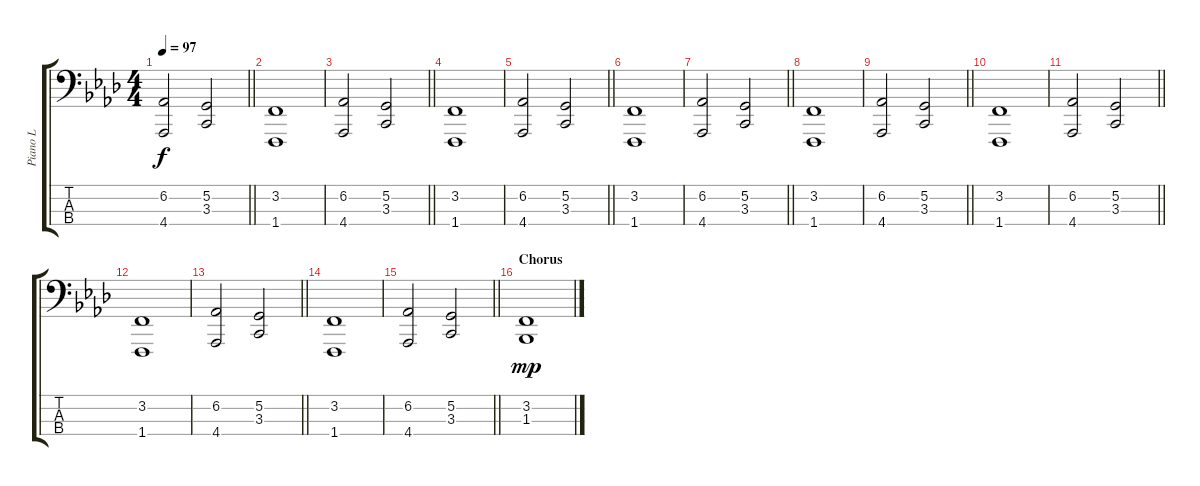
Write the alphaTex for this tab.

\track ("Piano L" "Piano L") {instrument acousticgrandpiano}
\staff {score tabs}
\tuning (G2 D2 A1 E1) {hide}
\ts (4 4)
\tempo 97
\clef f4
\barLineRight lightlight
\ks fminor
(6.2 4.4).2{dy f} (5.2 3.3).2 |
(3.2 1.4).1 |
\barLineRight lightlight
(6.2 4.4).2 (5.2 3.3).2 |
(3.2 1.4).1 |
\barLineRight lightlight
(6.2 4.4).2 (5.2 3.3).2 |
(3.2 1.4).1 |
\barLineRight lightlight
(6.2 4.4).2 (5.2 3.3).2 |
(3.2 1.4).1 |
\barLineRight lightlight
(6.2 4.4).2 (5.2 3.3).2 |
(3.2 1.4).1 |
\barLineRight lightlight
(6.2 4.4).2 (5.2 3.3).2 |
(3.2 1.4).1 |
\barLineRight lightlight
(6.2 4.4).2 (5.2 3.3).2 |
(3.2 1.4).1 |
\barLineRight lightlight
(6.2 4.4).2 (5.2 3.3).2 |
\section ("" "Chorus")
(3.2 1.3).1{dy mp}
